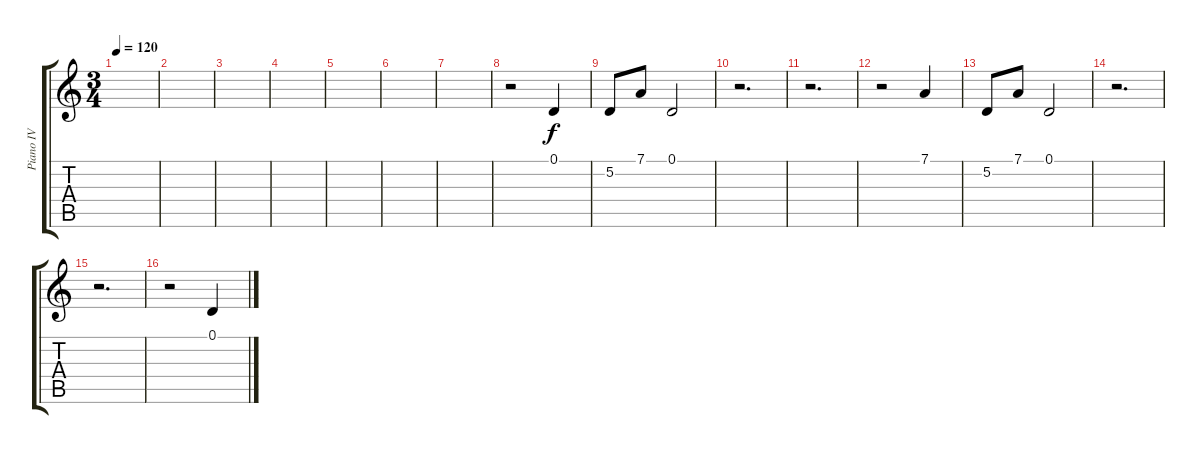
\track ("Piano IV" "Piano IV") {instrument acousticgrandpiano}
\staff {score tabs}
\tuning (D4 A3 F3 C3 G2 D2) {hide}
\ts (3 4)
\tempo 120
\clef g2
\ks c
|
|
|
|
|
|
|
r.2 0.1.4 |
5.2.8 7.1.8 0.1.2 |
r.2{d} |
r.2{d} |
r.2 7.1.4 |
5.2.8 7.1.8 0.1.2 |
r.2{d} |
r.2{d} |
r.2 0.1.4
